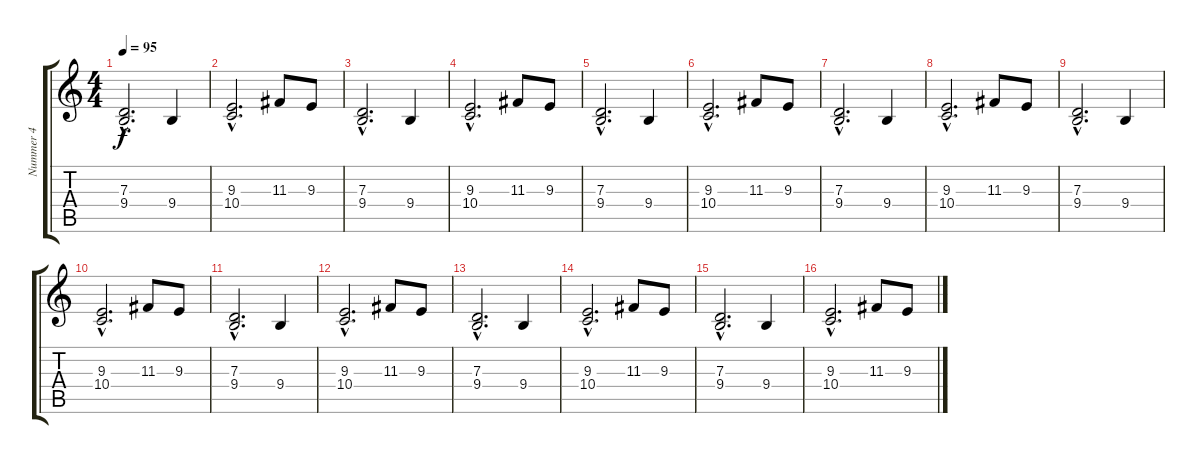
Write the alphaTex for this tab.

\track ("Nummer 4" "Nummer 4") {instrument accordion}
\staff {score tabs}
\tuning (E4 B3 G3 D3 A2 E2) {hide}
\ts (4 4)
\tempo 95
\clef g2
\ks c
(7.3{hac} 9.4{hac}).2{d dy f} 9.4.4 |
(9.3{hac} 10.4{hac}).2{d} 11.3.8 9.3.8 |
(7.3{hac} 9.4{hac}).2{d} 9.4.4 |
(9.3{hac} 10.4{hac}).2{d} 11.3.8 9.3.8 |
(7.3{hac} 9.4{hac}).2{d} 9.4.4 |
(9.3{hac} 10.4{hac}).2{d} 11.3.8 9.3.8 |
(7.3{hac} 9.4{hac}).2{d} 9.4.4 |
(9.3{hac} 10.4{hac}).2{d} 11.3.8 9.3.8 |
(7.3{hac} 9.4{hac}).2{d} 9.4.4 |
(9.3{hac} 10.4{hac}).2{d} 11.3.8 9.3.8 |
(7.3{hac} 9.4{hac}).2{d} 9.4.4 |
(9.3{hac} 10.4{hac}).2{d volume 10} 11.3.8 9.3.8 |
(7.3{hac} 9.4{hac}).2{d} 9.4.4 |
(9.3{hac} 10.4{hac}).2{d} 11.3.8 9.3.8 |
(7.3{hac} 9.4{hac}).2{d} 9.4.4 |
(9.3{hac} 10.4{hac}).2{d} 11.3.8 9.3.8
